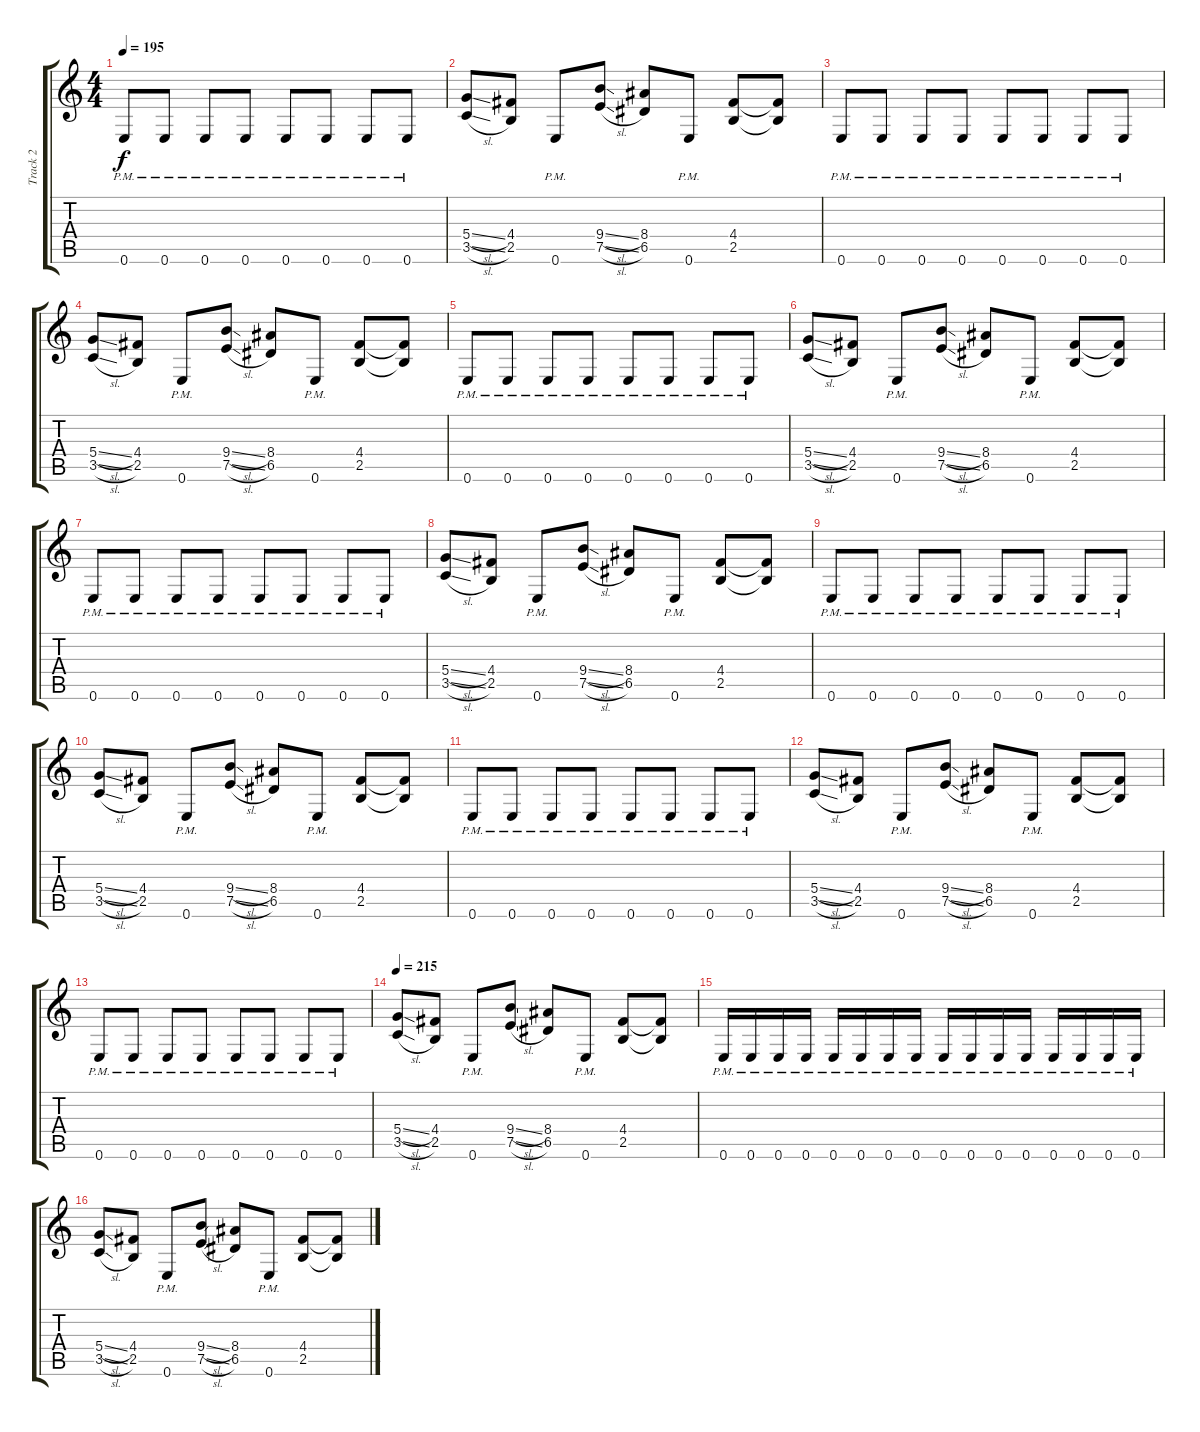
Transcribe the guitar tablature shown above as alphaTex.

\track ("Track 2" "Track 2") {instrument distortionguitar bank 255}
\staff {score tabs}
\tuning (E4 B3 G3 D3 A2 E2) {hide}
\ts (4 4)
\tempo 195
\clef g2
\ks c
0.6{pm}.8{dy f} 0.6{pm}.8 0.6{pm}.8 0.6{pm}.8 0.6{pm}.8 0.6{pm}.8 0.6{pm}.8 0.6{pm}.8 |
(5.4{sl} 3.5{sl}).8 (4.4 2.5).8 0.6{pm}.8 (9.4{sl} 7.5{sl}).8 (8.4 6.5).8 0.6{pm}.8 (4.4 2.5).8 (4.4{t} 2.5{t}).8 |
0.6{pm}.8 0.6{pm}.8 0.6{pm}.8 0.6{pm}.8 0.6{pm}.8 0.6{pm}.8 0.6{pm}.8 0.6{pm}.8 |
(5.4{sl} 3.5{sl}).8 (4.4 2.5).8 0.6{pm}.8 (9.4{sl} 7.5{sl}).8 (8.4 6.5).8 0.6{pm}.8 (4.4 2.5).8 (4.4{t} 2.5{t}).8 |
0.6{pm}.8 0.6{pm}.8 0.6{pm}.8 0.6{pm}.8 0.6{pm}.8 0.6{pm}.8 0.6{pm}.8 0.6{pm}.8 |
(5.4{sl} 3.5{sl}).8 (4.4 2.5).8 0.6{pm}.8 (9.4{sl} 7.5{sl}).8 (8.4 6.5).8 0.6{pm}.8 (4.4 2.5).8 (4.4{t} 2.5{t}).8 |
0.6{pm}.8 0.6{pm}.8 0.6{pm}.8 0.6{pm}.8 0.6{pm}.8 0.6{pm}.8 0.6{pm}.8 0.6{pm}.8 |
(5.4{sl} 3.5{sl}).8 (4.4 2.5).8 0.6{pm}.8 (9.4{sl} 7.5{sl}).8 (8.4 6.5).8 0.6{pm}.8 (4.4 2.5).8 (4.4{t} 2.5{t}).8 |
0.6{pm}.8 0.6{pm}.8 0.6{pm}.8 0.6{pm}.8 0.6{pm}.8 0.6{pm}.8 0.6{pm}.8 0.6{pm}.8 |
(5.4{sl} 3.5{sl}).8 (4.4 2.5).8 0.6{pm}.8 (9.4{sl} 7.5{sl}).8 (8.4 6.5).8 0.6{pm}.8 (4.4 2.5).8 (4.4{t} 2.5{t}).8 |
0.6{pm}.8 0.6{pm}.8 0.6{pm}.8 0.6{pm}.8 0.6{pm}.8 0.6{pm}.8 0.6{pm}.8 0.6{pm}.8 |
(5.4{sl} 3.5{sl}).8 (4.4 2.5).8 0.6{pm}.8 (9.4{sl} 7.5{sl}).8 (8.4 6.5).8 0.6{pm}.8 (4.4 2.5).8 (4.4{t} 2.5{t}).8 |
0.6{pm}.8 0.6{pm}.8 0.6{pm}.8 0.6{pm}.8 0.6{pm}.8 0.6{pm}.8 0.6{pm}.8 0.6{pm}.8 |
\tempo 215
(5.4{sl} 3.5{sl}).8 (4.4 2.5).8 0.6{pm}.8 (9.4{sl} 7.5{sl}).8 (8.4 6.5).8 0.6{pm}.8 (4.4 2.5).8 (4.4{t} 2.5{t}).8 |
0.6{pm}.16 0.6{pm}.16 0.6{pm}.16 0.6{pm}.16 0.6{pm}.16 0.6{pm}.16 0.6{pm}.16 0.6{pm}.16 0.6{pm}.16 0.6{pm}.16 0.6{pm}.16 0.6{pm}.16 0.6{pm}.16 0.6{pm}.16 0.6{pm}.16 0.6{pm}.16 |
(5.4{sl} 3.5{sl}).8 (4.4 2.5).8 0.6{pm}.8 (9.4{sl} 7.5{sl}).8 (8.4 6.5).8 0.6{pm}.8 (4.4 2.5).8 (4.4{t} 2.5{t}).8
